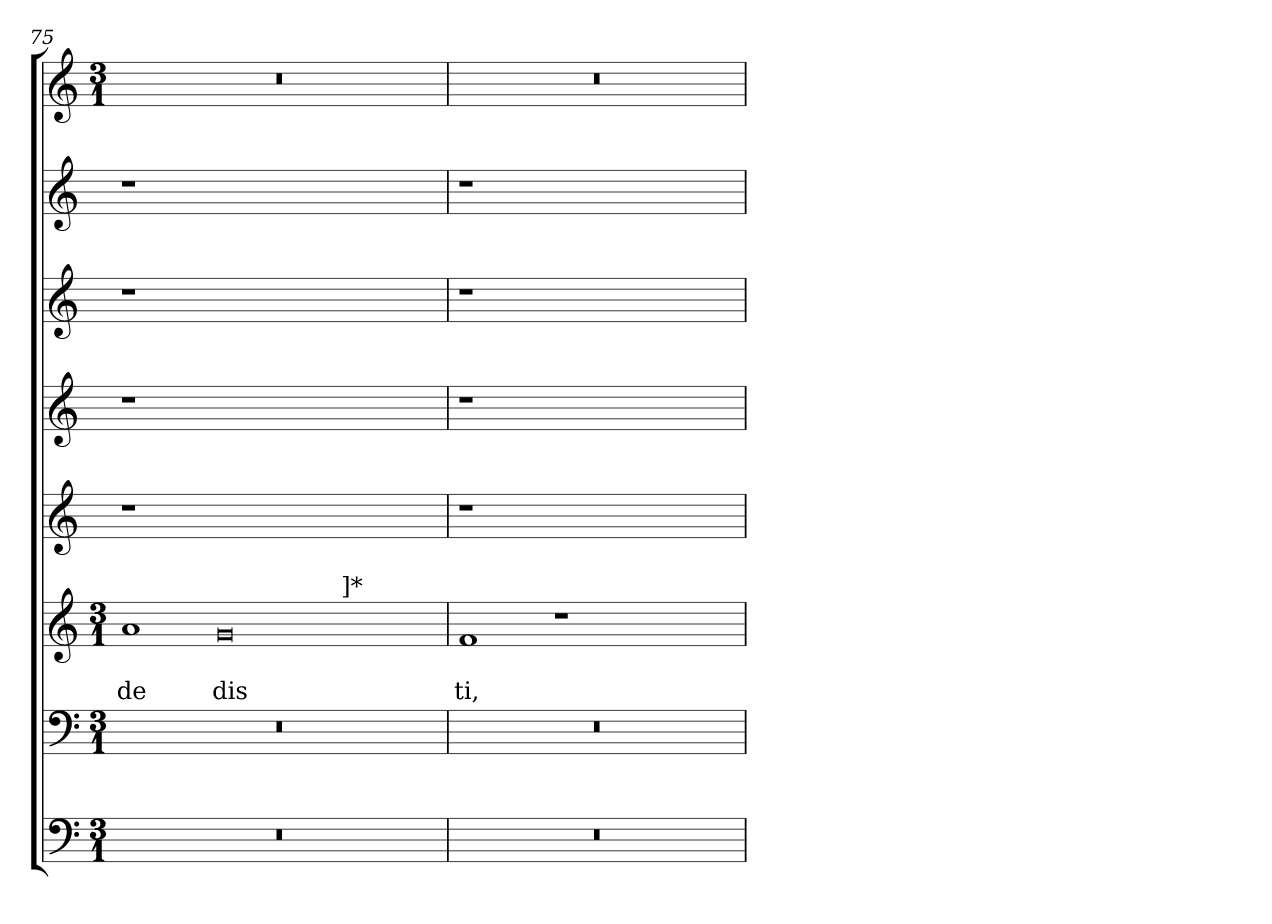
**kern	**kern	**kern	**text	**text	**kern	**kern	**kern	**kern	**kern
*part8	*part7	*part6	*part6	*part6	*part5	*part4	*part3	*part2	*part1
*staff8	*staff7	*staff6	*staff6	*staff6	*staff5	*staff4	*staff3	*staff2	*staff1
*clefF4	*clefF4	*clefG2	*	*	*clefG2	*clefG2	*clefG2	*clefG2	*clefG2
*k[]	*k[]	*k[]	*	*	*k[]	*k[]	*k[]	*k[]	*k[]
*C:	*C:	*C:	*	*	*C:	*C:	*C:	*C:	*C:
*M3/1	*M3/1	*M3/1	*	*	*	*	*	*	*M3/1
=75	=75	=75	=75	=75	=75	=75	=75	=75	=75
!	!	!	!	!LO:LY:b	!	!	!	!	!
*	*	*^	*	*	*	*	*	*	*
0.r	0.r	1a	1ryy	.	de	1r	1r	1r	1r	0.r
!	!	!	!	!	!LO:LY:b	!	!	!	!	!
.	.	0g	2ryy	.	dis	0ryy	0ryy	0ryy	0ryy	.
.	.	.	4...ryy	.	.	.	.	.	.	.
!	!	!	!LO:TX:a:t=]*	!	!	!	!	!	!	!
.	.	.	1ryy	.	.	.	.	.	.	.
.	.	.	32ryy	.	.	.	.	.	.	.
=76	=76	=76	=76	=76	=76	=76	=76	=76	=76	=76
!	!	!	!	!	!LO:LY:b	!	!	!	!	!
*	*	*v	*v	*	*	*	*	*	*	*
0.r	0.r	1f	.	ti,	1r	1r	1r	1r	0.r
.	.	1r	.	.	0ryy	0ryy	0ryy	0ryy	.
.	.	1ryy	.	.	.	.	.	.	.
=	=	=	=	=	=	=	=	=	=
*-	*-	*-	*-	*-	*-	*-	*-	*-	*-
